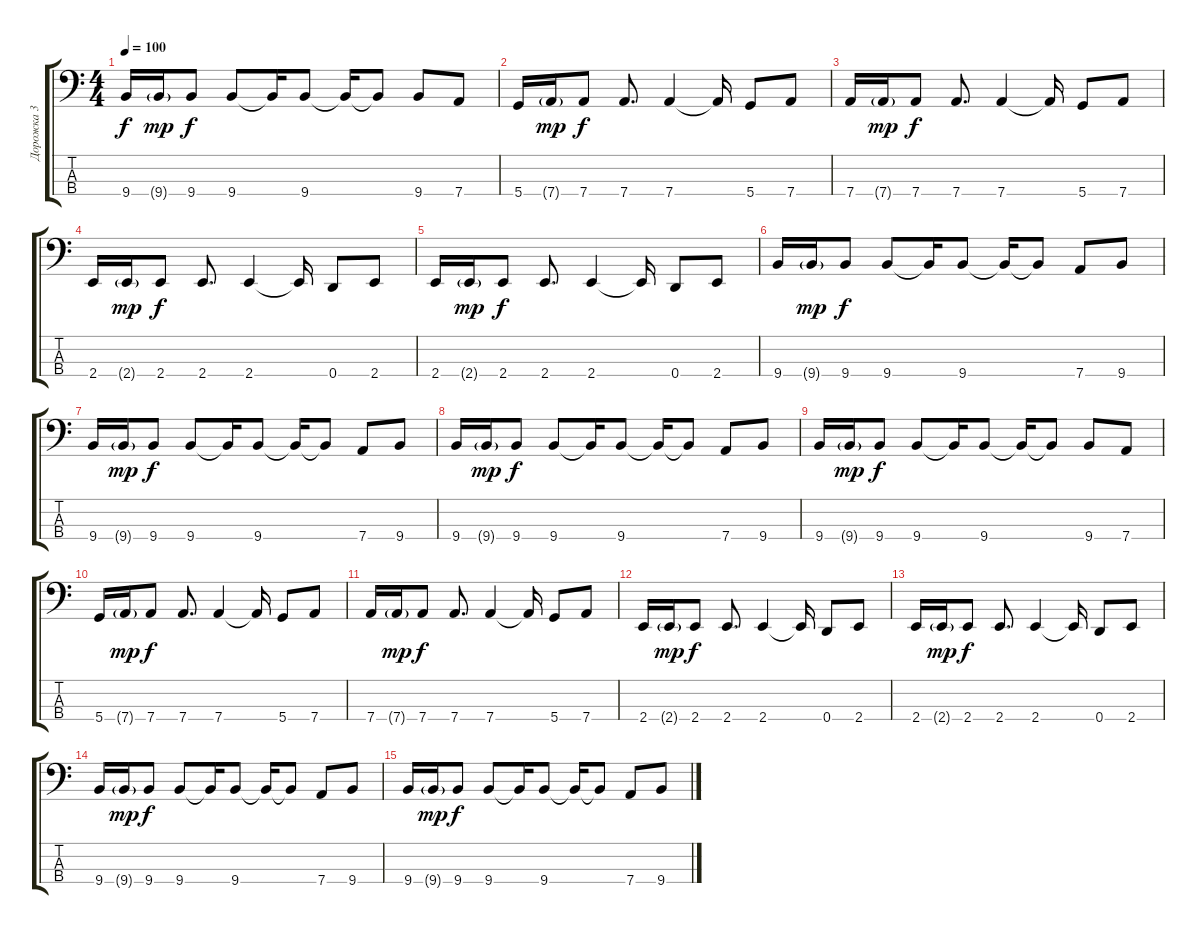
\track ("Дорожка 3" "Дорожка 3") {instrument electricbassfinger}
\staff {score tabs}
\tuning (G2 D2 A1 D1) {hide}
\ts (4 4)
\tempo 100
\clef f4
\ks c
9.4.16{dy f} 9.4{g}.16{dy mp} 9.4.8{dy f} 9.4.8 9.4{t}.16 9.4.8 9.4{t}.16 9.4{t}.8 9.4.8 7.4.8 |
5.4.16 7.4{g}.16{dy mp} 7.4.8{dy f} 7.4.8{d} 7.4.4 7.4{t}.16 5.4.8 7.4.8 |
7.4.16 7.4{g}.16{dy mp} 7.4.8{dy f} 7.4.8{d} 7.4.4 7.4{t}.16 5.4.8 7.4.8 |
2.4.16 2.4{g}.16{dy mp} 2.4.8{dy f} 2.4.8{d} 2.4.4 2.4{t}.16 0.4.8 2.4.8 |
2.4.16 2.4{g}.16{dy mp} 2.4.8{dy f} 2.4.8{d} 2.4.4 2.4{t}.16 0.4.8 2.4.8 |
9.4.16 9.4{g}.16{dy mp} 9.4.8{dy f} 9.4.8 9.4{t}.16 9.4.8 9.4{t}.16 9.4{t}.8 7.4.8 9.4.8 |
9.4.16 9.4{g}.16{dy mp} 9.4.8{dy f} 9.4.8 9.4{t}.16 9.4.8 9.4{t}.16 9.4{t}.8 7.4.8 9.4.8 |
9.4.16 9.4{g}.16{dy mp} 9.4.8{dy f} 9.4.8 9.4{t}.16 9.4.8 9.4{t}.16 9.4{t}.8 7.4.8 9.4.8 |
9.4.16 9.4{g}.16{dy mp} 9.4.8{dy f} 9.4.8 9.4{t}.16 9.4.8 9.4{t}.16 9.4{t}.8 9.4.8 7.4.8 |
5.4.16 7.4{g}.16{dy mp} 7.4.8{dy f} 7.4.8{d} 7.4.4 7.4{t}.16 5.4.8 7.4.8 |
7.4.16 7.4{g}.16{dy mp} 7.4.8{dy f} 7.4.8{d} 7.4.4 7.4{t}.16 5.4.8 7.4.8 |
2.4.16 2.4{g}.16{dy mp} 2.4.8{dy f} 2.4.8{d} 2.4.4 2.4{t}.16 0.4.8 2.4.8 |
2.4.16 2.4{g}.16{dy mp} 2.4.8{dy f} 2.4.8{d} 2.4.4 2.4{t}.16 0.4.8 2.4.8 |
9.4.16 9.4{g}.16{dy mp} 9.4.8{dy f} 9.4.8 9.4{t}.16 9.4.8 9.4{t}.16 9.4{t}.8 7.4.8 9.4.8 |
9.4.16 9.4{g}.16{dy mp} 9.4.8{dy f} 9.4.8 9.4{t}.16 9.4.8 9.4{t}.16 9.4{t}.8 7.4.8 9.4.8
